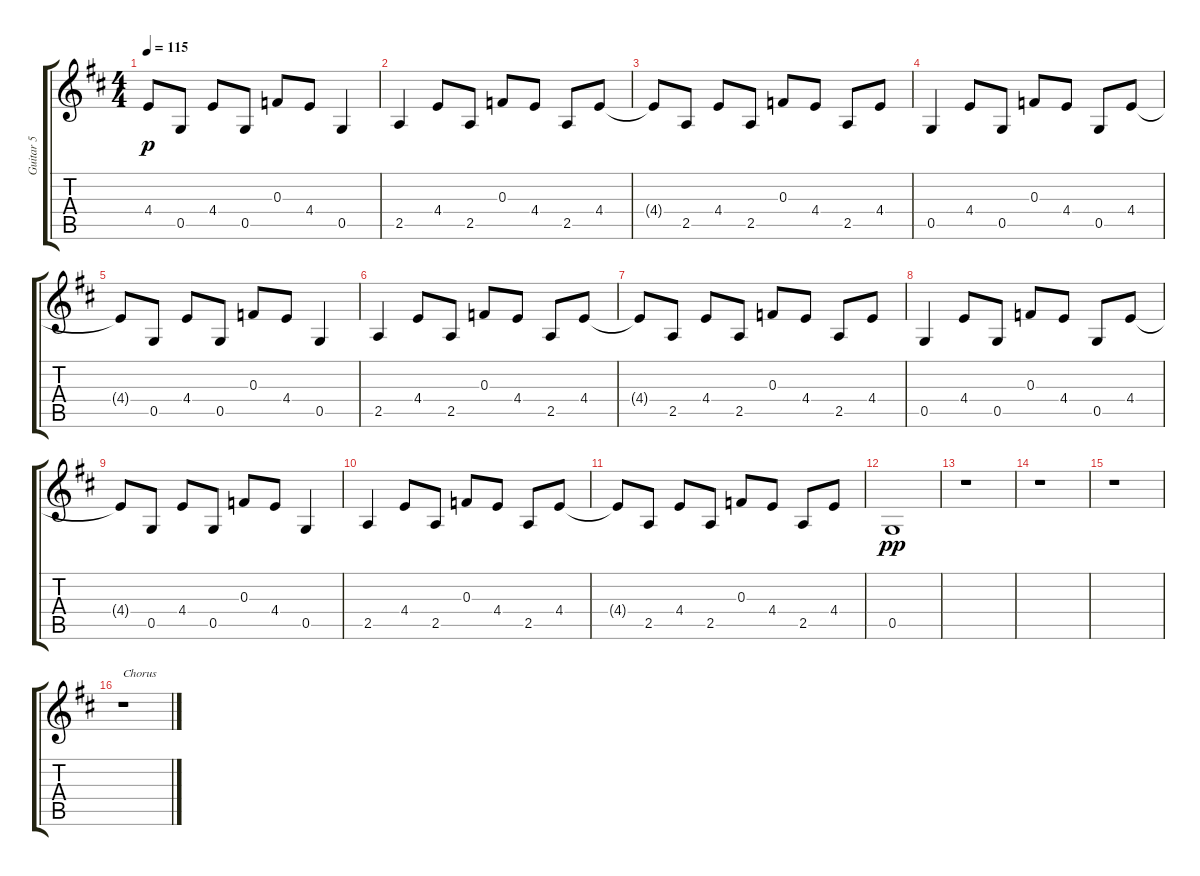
\track ("Guitar 5" "Guitar 5") {instrument electricguitarclean}
\staff {score tabs}
\tuning (D4 A3 F3 C3 G2 D2) {hide}
\ts (4 4)
\tempo 115
\clef g2
\ks d
4.4{t}.8{dy p} 0.5.8 4.4.8 0.5.8 0.3.8 4.4.8 0.5.4 |
2.5.4 4.4.8 2.5.8 0.3.8 4.4.8 2.5.8 4.4.8 |
4.4{t}.8 2.5.8 4.4.8 2.5.8 0.3.8 4.4.8 2.5.8 4.4.8 |
0.5.4 4.4.8 0.5.8 0.3.8 4.4.8 0.5.8 4.4.8 |
4.4{t}.8 0.5.8 4.4.8 0.5.8 0.3.8 4.4.8 0.5.4 |
2.5.4 4.4.8 2.5.8 0.3.8 4.4.8 2.5.8 4.4.8 |
4.4{t}.8 2.5.8 4.4.8 2.5.8 0.3.8 4.4.8 2.5.8 4.4.8 |
0.5.4 4.4.8 0.5.8 0.3.8 4.4.8 0.5.8 4.4.8 |
4.4{t}.8 0.5.8 4.4.8 0.5.8 0.3.8 4.4.8 0.5.4 |
2.5.4 4.4.8 2.5.8 0.3.8 4.4.8 2.5.8 4.4.8 |
4.4{t}.8 2.5.8 4.4.8 2.5.8 0.3.8 4.4.8 2.5.8 4.4.8 |
0.5.1{dy pp} |
r.1 |
r.1 |
r.1 |
r.1{txt "Chorus"}
